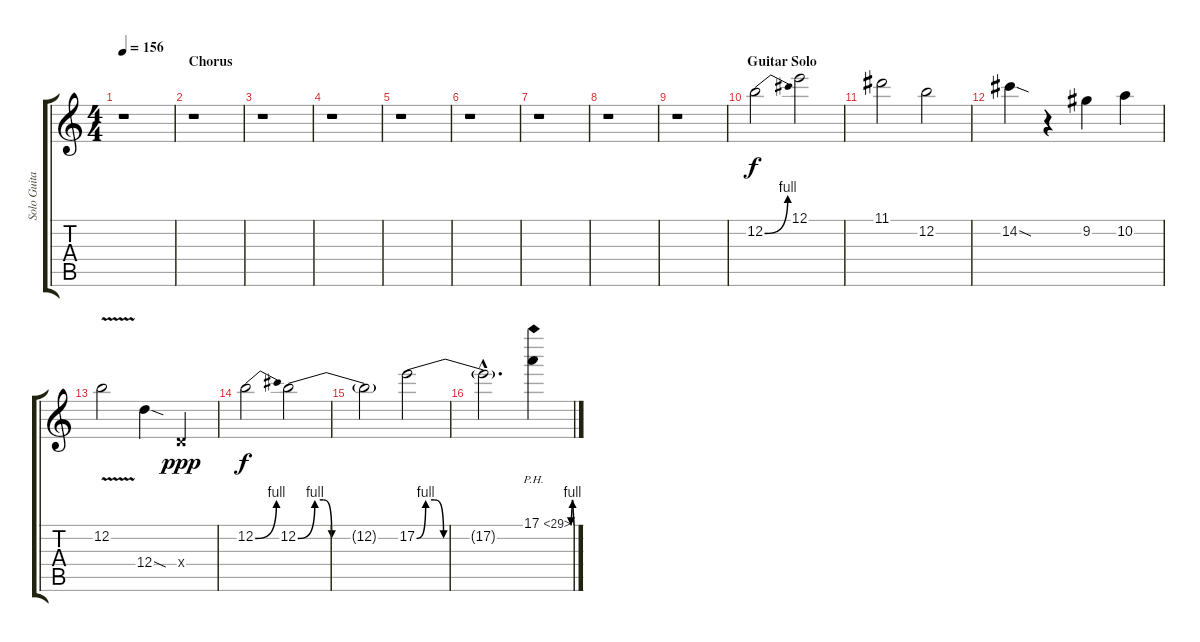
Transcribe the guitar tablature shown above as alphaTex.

\track ("Solo Guitar" "Solo Guita") {instrument distortionguitar}
\staff {score tabs}
\tuning (E4 B3 G3 D3 A2 E2) {hide}
\ts (4 4)
\tempo 156
\clef g2
\ks c
r.1{dy f} |
\section ("" "Chorus")
r.1 |
r.1 |
r.1 |
r.1 |
r.1 |
r.1 |
r.1 |
r.1 |
\section ("" "Guitar Solo")
12.2{be (bend 0 0 60 4)}.2 12.1.2 |
11.1.2 12.2.2 |
14.2{sod}.4 r.4 9.2.4 10.2.4 |
12.2{v}.2 12.4{sod}.4 0.4{x}.4{dy ppp} |
12.2{be (bend 0 0 60 4)}.2{dy f} 12.2{be (custom 0 0 10 4 15 4 20 0 25 0 30 0 45 0 60 0)}.2 |
12.2{t}.2 17.2{be (custom 0 0 5 4 10 4 15 0 25 0 30 0 45 0 60 0)}.2 |
17.2{hac t}.2{d} 17.1{be (custom 0 0 15 0 30 4 45 0 60 0) ph 12}.4
